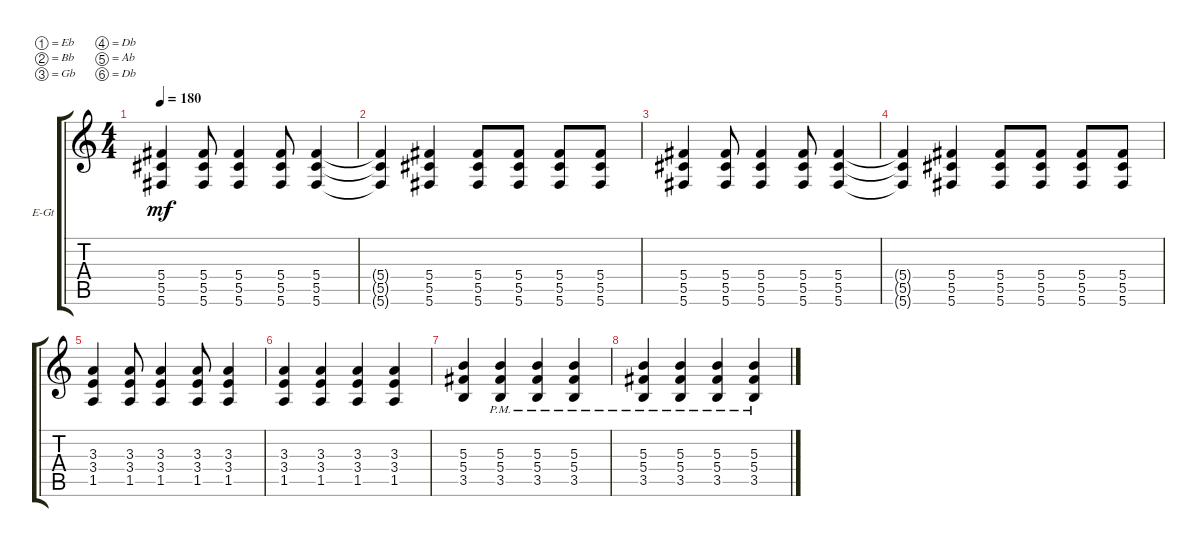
\defaultSystemsLayout 4
\bracketExtendMode groupsimilarinstruments
\firstSystemTrackNameOrientation horizontal
\otherSystemsTrackNameOrientation horizontal
\track ("Tim McIlrath" "E-Gt") {instrument distortionguitar}
\staff {score tabs}
\tuning (Eb4 Bb3 Gb3 Db3 Ab2 Db2)
\ts (4 4)
\tempo 180
\clef g2
\ks c
(5.5 5.4 5.6).4{dy mf} (5.5 5.4 5.6).8 (5.5 5.4 5.6).4 (5.5 5.4 5.6).8 (5.5 5.4 5.6).4 |
(5.5{t} 5.4{t} 5.6{t}).4 (5.5 5.4 5.6).4 (5.5 5.4 5.6).8 (5.5 5.4 5.6).8 (5.5 5.4 5.6).8 (5.5 5.4 5.6).8 |
(5.5 5.4 5.6).4 (5.5 5.4 5.6).8 (5.5 5.4 5.6).4 (5.5 5.4 5.6).8 (5.5 5.4 5.6).4 |
(5.5{t} 5.4{t} 5.6{t}).4 (5.5 5.4 5.6).4 (5.5 5.4 5.6).8 (5.5 5.4 5.6).8 (5.5 5.4 5.6).8 (5.5 5.4 5.6).8 |
(1.5 3.4 3.3).4 (1.5 3.4 3.3).8 (1.5 3.4 3.3).4 (1.5 3.4 3.3).8 (1.5 3.4 3.3).4 |
(1.5 3.4 3.3).4 (1.5 3.4 3.3).4 (1.5 3.3 3.4).4 (1.5 3.4 3.3).4 |
(3.5 5.4 5.3).4 (3.5{pm} 5.3{pm} 5.4{pm}).4 (3.5{pm} 5.4{pm} 5.3{pm}).4 (3.5{pm} 5.3{pm} 5.4{pm}).4 |
(3.5{pm} 5.4{pm} 5.3{pm}).4 (3.5{pm} 5.3{pm} 5.4{pm}).4 (3.5{pm} 5.4{pm} 5.3{pm}).4 (3.5{pm} 5.4{pm} 5.3{pm}).4
